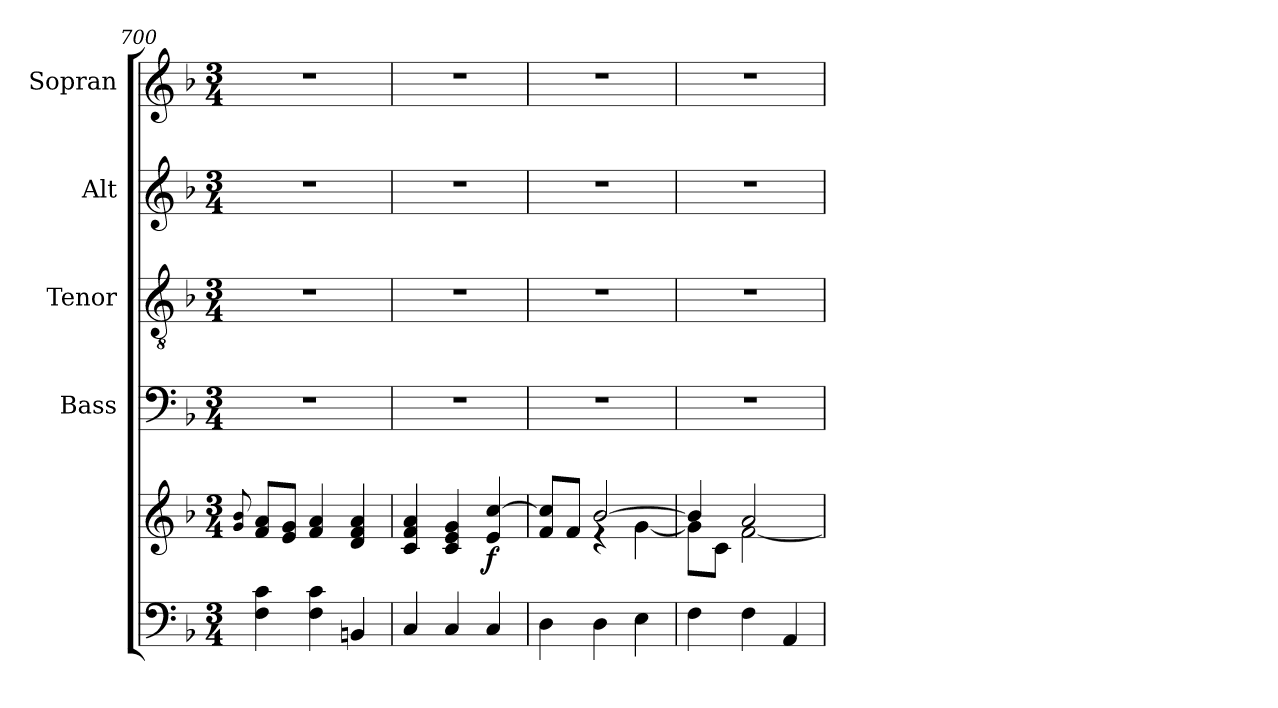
**kern	**kern	**dynam	**kern	**kern	**kern	**kern
*part5	*part5	*part5	*part4	*part3	*part2	*part1
*staff6	*staff5	*staff5/6	*staff4	*staff3	*staff2	*staff1
*	*	*	*I"Bass	*I"Tenor	*I"Alt	*I"Sopran
*	*	*	*I'B.	*I'T.	*I'A.	*I'S.
!!LO:PB:g=z
*clefF4	*clefG2	*	*clefF4	*clefGv2	*clefG2	*clefG2
*k[b-]	*k[b-]	*	*k[b-]	*k[b-]	*k[b-]	*k[b-]
*F:	*F:	*	*F:	*F:	*F:	*F:
*M3/4	*M3/4	*	*M3/4	*M3/4	*M3/4	*M3/4
=700	=700	=700	=700	=700	=700	=700
.	8qqg/ 8qqb-/	.	.	.	.	.
4F\ 4c\	8f/ 8a/L	.	2.r	2.r	2.r	2.r
.	8e/ 8g/J	.	.	.	.	.
4F\ 4c\	4f/ 4a/	.	.	.	.	.
4BBn/	4d/ 4f/ 4a/	.	.	.	.	.
=701	=701	=701	=701	=701	=701	=701
4C/	4c/ 4f/ 4a/	.	2.r	2.r	2.r	2.r
4C/	4c/ 4e/ 4g/	.	.	.	.	.
!	!	!LO:DY:b	!	!	!	!
4C/	4e/ [>4cc/	f	.	.	.	.
=702	=702	=702	=702	=702	=702	=702
*	*^	*	*	*	*	*
4D\	8f/ 8cc/]L	4ryy	.	2.r	2.r	2.r	2.r
.	8f/J	.	.	.	.	.	.
4D\	[>2b-/	4rd	.	.	.	.	.
4E\	.	[<4g\	.	.	.	.	.
=703	=703	=703	=703	=703	=703	=703	=703
4F\	4b-/]	8g\L]	.	2.r	2.r	2.r	2.r
.	.	8c\J	.	.	.	.	.
4F\	2a/	[<2f\	.	.	.	.	.
4AA/	.	.	.	.	.	.	.
*	*v	*v	*	*	*	*	*
=	=	=	=	=	=	=
*-	*-	*-	*-	*-	*-	*-
